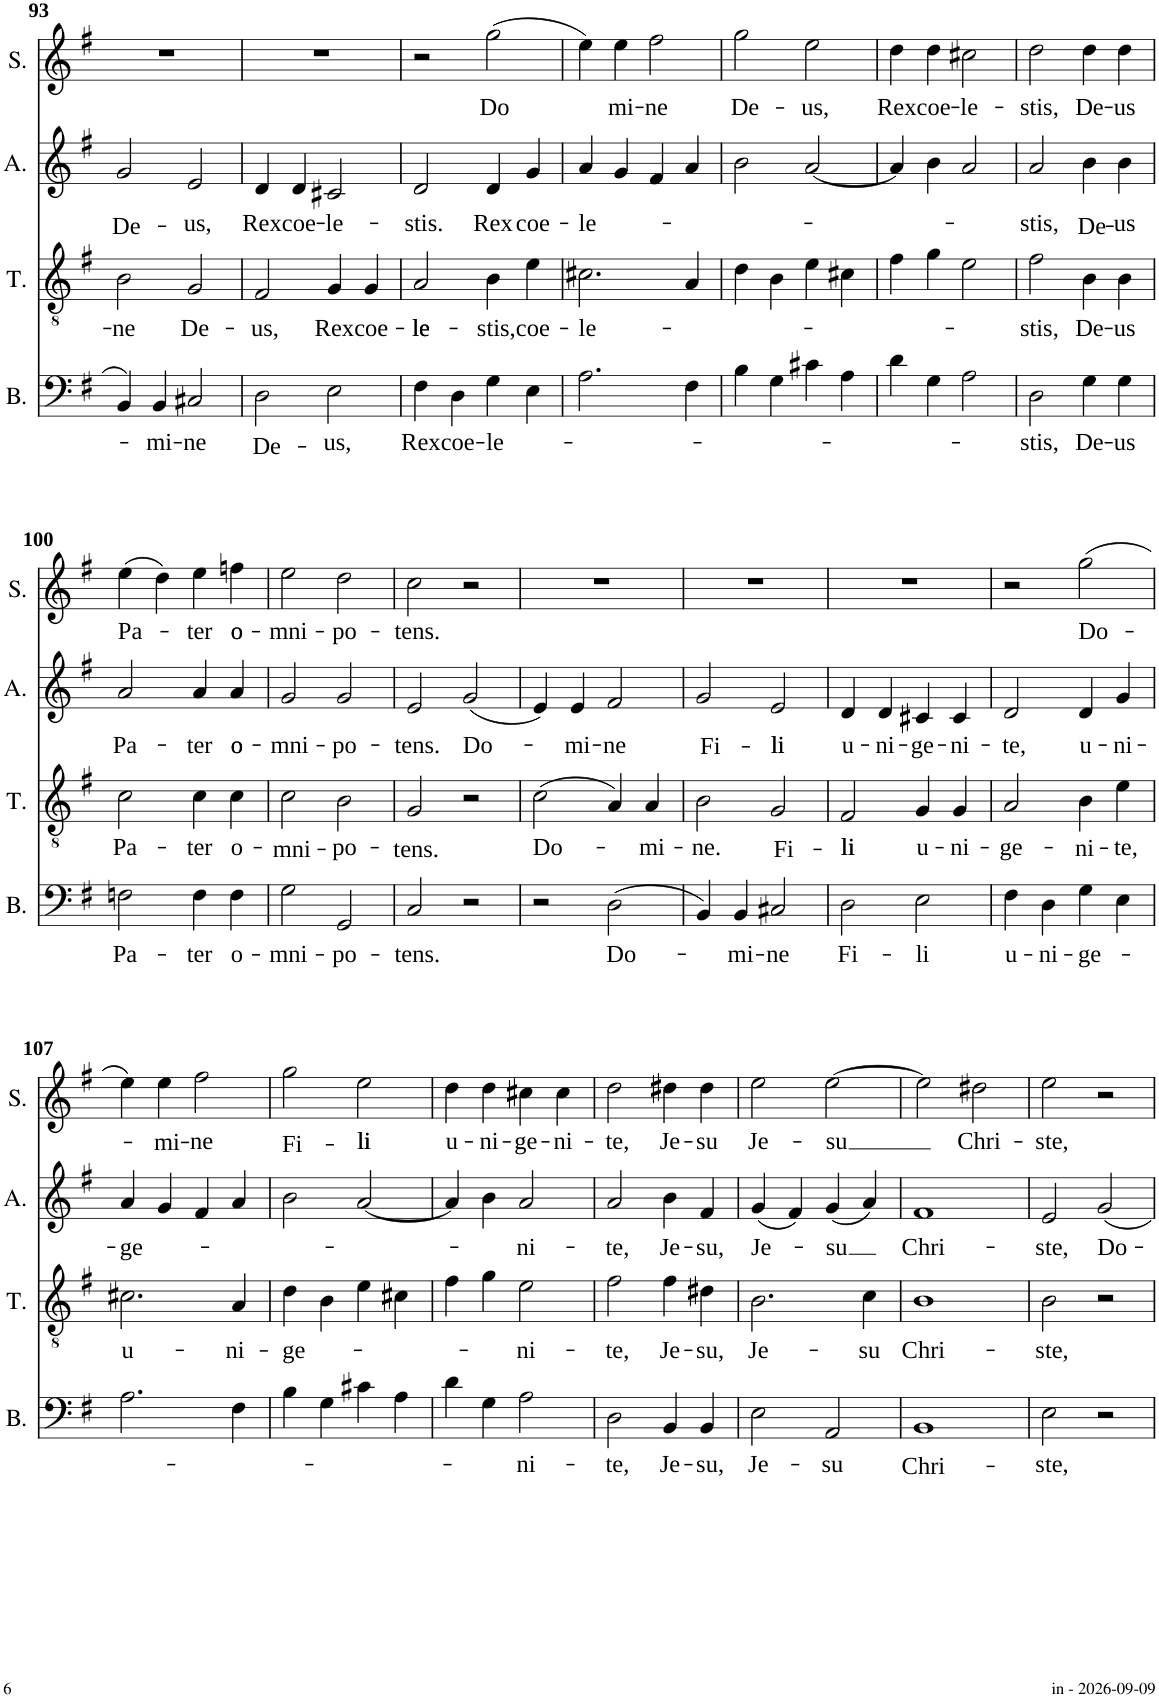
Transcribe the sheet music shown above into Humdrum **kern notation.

**kern	**text	**kern	**text	**kern	**text	**kern	**text
*part4	*part4	*part3	*part3	*part2	*part2	*part1	*part1
*staff4	*staff4	*staff3	*staff3	*staff2	*staff2	*staff1	*staff1
*I"Basse	*	*I"Ténor	*	*I"Alto	*	*I"Soprano	*
*I'B.	*	*I'T.	*	*I'A.	*	*I'S.	*
!!LO:PB:g=z
*clefF4	*	*clefGv2	*	*clefG2	*	*clefG2	*
*k[f#]	*	*k[f#]	*	*k[f#]	*	*k[f#]	*
*M2/2	*	*M2/2	*	*M2/2	*	*M2/2	*
=93	=93	=93	=93	=93	=93	=93	=93
!	!	!	!LO:LY:b	!	!LO:LY:b	!	!
4BB/	.	2B\	-ne	2g/	De-	1r	.
!	!LO:LY:b	!	!	!	!	!	!
4BB/	-mi-	.	.	.	.	.	.
!	!LO:LY:b	!	!LO:LY:b	!	!LO:LY:b	!	!
2C#X/	-ne	2G/	De-	2e/	-us,	.	.
=94	=94	=94	=94	=94	=94	=94	=94
!	!LO:LY:b	!	!LO:LY:b	!	!LO:LY:b	!	!
2D\	De-	2F#/	-us,	4d/	Rex	1r	.
!	!	!	!	!	!LO:LY:b	!	!
.	.	.	.	4d/	coe-	.	.
!	!LO:LY:b	!	!LO:LY:b	!	!LO:LY:b	!	!
2E\	-us,	4G/	Rex	2c#X/	-le-	.	.
!	!	!	!LO:LY:b	!	!	!	!
.	.	4G/	coe-	.	.	.	.
=95	=95	=95	=95	=95	=95	=95	=95
!	!LO:LY:b	!	!LO:LY:b	!	!LO:LY:b	!	!
4F#\	Rex	2A/	le	2d/	-stis.	2r	.
!	!LO:LY:b	!	!	!	!	!	!
4D\	coe-	.	.	.	.	.	.
!	!LO:LY:b	!	!LO:LY:b	!	!LO:LY:b	!	!LO:LY:b
4G\	-le-	4B\	-stis,	4d/	Rex	(2gg\	Do
!	!	!	!LO:LY:b	!	!LO:LY:b	!	!
4E\	.	4e\	coe-	4g/	coe-	.	.
=96	=96	=96	=96	=96	=96	=96	=96
!	!	!	!LO:LY:b	!	!LO:LY:b	!	!
2.A\	.	2.c#X\	-le-	4a/	-le-	4ee\)	.
!	!	!	!	!	!	!	!LO:LY:b
.	.	.	.	4g/	.	4ee\	-mi-
!	!	!	!	!	!	!	!LO:LY:b
.	.	.	.	4f#/	.	2ff#\	-ne
4F#\	.	4A/	.	4a/	.	.	.
=97	=97	=97	=97	=97	=97	=97	=97
!	!	!	!	!	!	!	!LO:LY:b
4B\	.	4d\	.	2b\	.	2gg\	De-
4G\	.	4B\	.	.	.	.	.
!	!	!	!	!	!	!	!LO:LY:b
4c#X\	.	4e\	.	[2a/	.	2ee\	-us,
4A\	.	4c#X\	.	.	.	.	.
=98	=98	=98	=98	=98	=98	=98	=98
!	!	!	!	!	!	!	!LO:LY:b
4d\	.	4f#\	.	4a/]	.	4dd\	Rex
!	!	!	!	!	!	!	!LO:LY:b
4G\	.	4g\	.	4b\	.	4dd\	coe-
!	!	!	!	!	!	!	!LO:LY:b
2A\	.	2e\	.	2a/	.	2cc#X\	-le-
=99	=99	=99	=99	=99	=99	=99	=99
!	!LO:LY:b	!	!LO:LY:b	!	!LO:LY:b	!	!LO:LY:b
2D\	-stis,	2f#\	-stis,	2a/	-stis,	2dd\	-stis,
!	!LO:LY:b	!	!LO:LY:b	!	!LO:LY:b	!	!LO:LY:b
4G\	De-	4B\	De-	4b\	De-	4dd\	De-
!	!LO:LY:b	!	!LO:LY:b	!	!LO:LY:b	!	!LO:LY:b
4G\	-us	4B\	-us	4b\	-us	4dd\	-us
!!LO:LB:g=z
=100	=100	=100	=100	=100	=100	=100	=100
!	!LO:LY:b	!	!LO:LY:b	!	!LO:LY:b	!	!LO:LY:b
2Fn\	Pa-	2c\	Pa-	2a/	Pa-	(4ee\	Pa-
.	.	.	.	.	.	4dd\)	.
!	!LO:LY:b	!	!LO:LY:b	!	!LO:LY:b	!	!LO:LY:b
4F\	-ter	4c\	-ter	4a/	-ter	4ee\	-ter
!	!LO:LY:b	!	!LO:LY:b	!	!LO:LY:b	!	!LO:LY:b
4F\	o-	4c\	o-	4a/	o	4ffn\	o
=101	=101	=101	=101	=101	=101	=101	=101
!	!LO:LY:b	!	!LO:LY:b	!	!LO:LY:b	!	!LO:LY:b
2G\	-mni-	2c\	-mni-	2g/	-mni-	2ee\	-mni-
!	!LO:LY:b	!	!LO:LY:b	!	!LO:LY:b	!	!LO:LY:b
2GG/	-po-	2B\	-po-	2g/	-po-	2dd\	-po-
=102	=102	=102	=102	=102	=102	=102	=102
!	!LO:LY:b	!	!LO:LY:b	!	!LO:LY:b	!	!LO:LY:b
2C/	-tens.	2G/	-tens.	2e/	-tens.	2cc\	-tens.
!	!	!	!	!	!LO:LY:b	!	!
2r	.	2r	.	(<2g/	Do-	2r	.
=103	=103	=103	=103	=103	=103	=103	=103
!	!	!	!LO:LY:b	!	!	!	!
2r	.	(2c\	Do-	4e/)	.	1r	.
!	!	!	!	!	!LO:LY:b	!	!
.	.	.	.	4e/	-mi-	.	.
!	!LO:LY:b	!	!	!	!LO:LY:b	!	!
(2D\	Do-	4A/)	.	2f#/	-ne	.	.
!	!	!	!LO:LY:b	!	!	!	!
.	.	4A/	-mi-	.	.	.	.
=104	=104	=104	=104	=104	=104	=104	=104
!	!	!	!LO:LY:b	!	!LO:LY:b	!	!
4BB/)	.	2B\	-ne.	2g/	Fi-	1r	.
!	!LO:LY:b	!	!	!	!	!	!
4BB/	-mi-	.	.	.	.	.	.
!	!LO:LY:b	!	!LO:LY:b	!	!LO:LY:b	!	!
2C#X/	-ne	2G/	Fi-	2e/	li	.	.
=105	=105	=105	=105	=105	=105	=105	=105
!	!LO:LY:b	!	!LO:LY:b	!	!LO:LY:b	!	!
2D\	Fi-	2F#/	li	4d/	u-	1r	.
!	!	!	!	!	!LO:LY:b	!	!
.	.	.	.	4d/	-ni-	.	.
!	!LO:LY:b	!	!LO:LY:b	!	!LO:LY:b	!	!
2E\	-li	4G/	u-	4c#X/	-ge-	.	.
!	!	!	!LO:LY:b	!	!LO:LY:b	!	!
.	.	4G/	-ni-	4c#/	-ni-	.	.
=106	=106	=106	=106	=106	=106	=106	=106
!	!LO:LY:b	!	!LO:LY:b	!	!LO:LY:b	!	!
4F#\	u-	2A/	-ge-	2d/	-te,	2r	.
!	!LO:LY:b	!	!	!	!	!	!
4D\	-ni-	.	.	.	.	.	.
!	!LO:LY:b	!	!LO:LY:b	!	!LO:LY:b	!	!LO:LY:b
4G\	-ge-	4B\	-ni-	4d/	u-	(2gg\	Do-
!	!	!	!LO:LY:b	!	!LO:LY:b	!	!
4E\	.	4e\	-te,	4g/	-ni-	.	.
!!LO:LB:g=z
=107	=107	=107	=107	=107	=107	=107	=107
!	!	!	!LO:LY:b	!	!LO:LY:b	!	!
2.A\	.	2.c#X\	u-	4a/	-ge-	4ee\)	.
!	!	!	!	!	!	!	!LO:LY:b
.	.	.	.	4g/	.	4ee\	-mi-
!	!	!	!	!	!	!	!LO:LY:b
.	.	.	.	4f#/	.	2ff#\	-ne
!	!	!	!LO:LY:b	!	!	!	!
4F#\	.	4A/	-ni-	4a/	.	.	.
=108	=108	=108	=108	=108	=108	=108	=108
!	!	!	!LO:LY:b	!	!	!	!LO:LY:b
4B\	.	4d\	-ge-	2b\	.	2gg\	Fi-
4G\	.	4B\	.	.	.	.	.
!	!	!	!	!	!	!	!LO:LY:b
4c#X\	.	4e\	.	[2a/	.	2ee\	li
4A\	.	4c#X\	.	.	.	.	.
=109	=109	=109	=109	=109	=109	=109	=109
!	!	!	!	!	!	!	!LO:LY:b
4d\	.	4f#\	.	4a/]	.	4dd\	u-
!	!	!	!	!	!	!	!LO:LY:b
4G\	.	4g\	.	4b\	.	4dd\	-ni-
!	!LO:LY:b	!	!LO:LY:b	!	!LO:LY:b	!	!LO:LY:b
2A\	-ni-	2e\	-ni-	2a/	-ni-	4cc#X\	-ge-
!	!	!	!	!	!	!	!LO:LY:b
.	.	.	.	.	.	4cc#\	-ni-
=110	=110	=110	=110	=110	=110	=110	=110
!	!LO:LY:b	!	!LO:LY:b	!	!LO:LY:b	!	!LO:LY:b
2D\	-te,	2f#\	-te,	2a/	-te,	2dd\	-te,
!	!LO:LY:b	!	!LO:LY:b	!	!LO:LY:b	!	!LO:LY:b
4BB/	Je-	4f#\	Je-	4b\	Je-	4dd#X\	Je-
!	!LO:LY:b	!	!LO:LY:b	!	!LO:LY:b	!	!LO:LY:b
4BB/	-su,	4d#X\	-su,	4f#/	-su,	4dd#\	-su
=111	=111	=111	=111	=111	=111	=111	=111
!	!LO:LY:b	!	!LO:LY:b	!	!LO:LY:b	!	!LO:LY:b
2E\	Je-	2.B\	Je-	(4g/	Je-	2ee\	Je-
.	.	.	.	4f#/)	.	.	.
!	!LO:LY:b	!	!	!	!LO:LY:b	!	!LO:LY:b
2AA/	-su	.	.	(4g/	-su	[2ee\	-su
!	!	!	!LO:LY:b	!	!	!	!
.	.	4c\	-su	4a/)	.	.	.
=112	=112	=112	=112	=112	=112	=112	=112
!	!LO:LY:b	!	!LO:LY:b	!	!LO:LY:b	!	!
1BB	Chri-	1B	Chri-	1f#	Chri-	2ee\]	.
!	!	!	!	!	!	!	!LO:LY:b
.	.	.	.	.	.	2dd#X\	Chri-
=113	=113	=113	=113	=113	=113	=113	=113
!	!LO:LY:b	!	!LO:LY:b	!	!LO:LY:b	!	!LO:LY:b
2E\	-ste,	2B\	-ste,	2e/	-ste,	2ee\	-ste,
!	!	!	!	!	!LO:LY:b	!	!
2r	.	2r	.	2g/	Do-	2r	.
=	=	=	=	=	=	=	=
*-	*-	*-	*-	*-	*-	*-	*-
